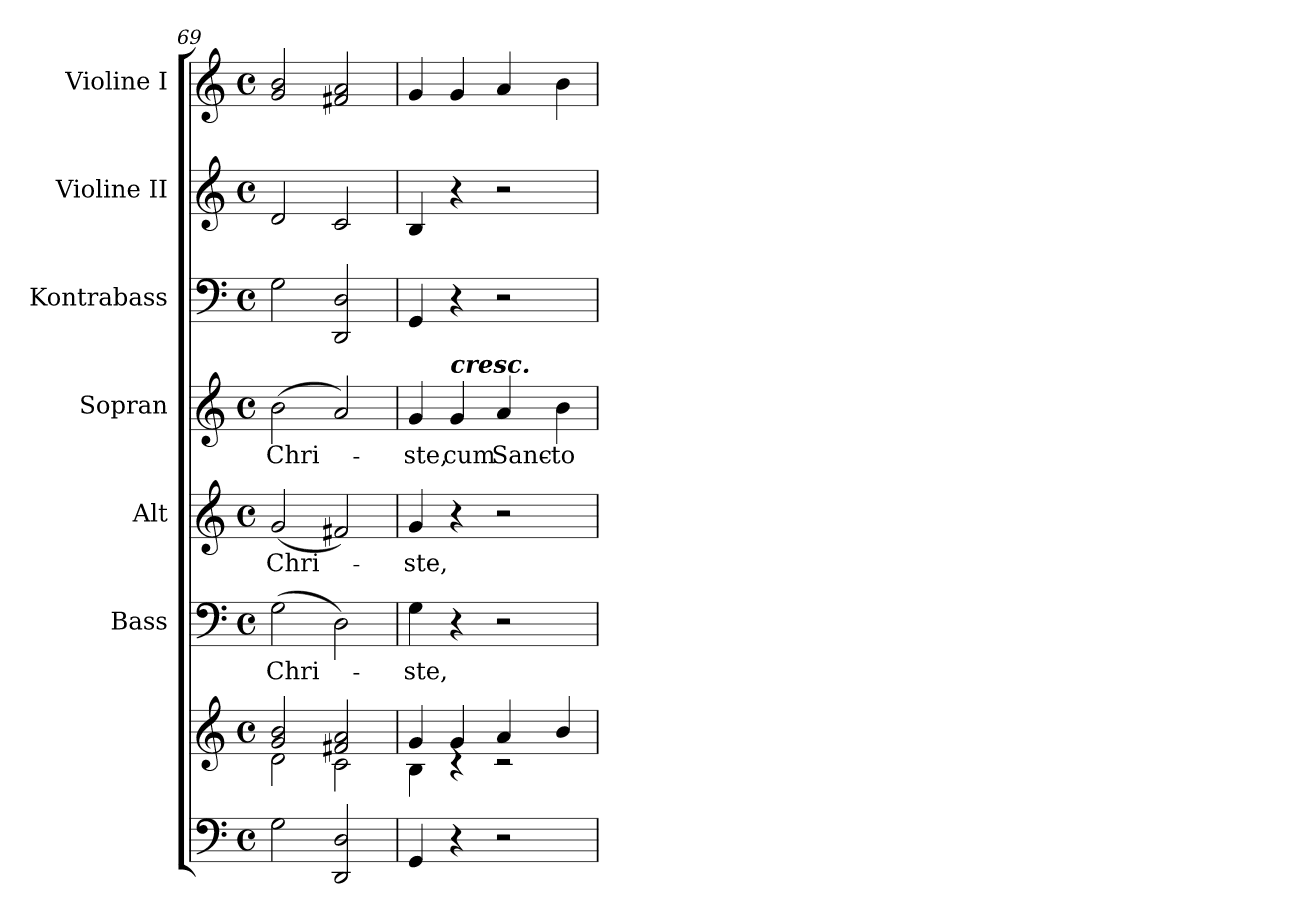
**kern	**kern	**kern	**text	**kern	**text	**kern	**text	**kern	**kern	**kern
*part7	*part7	*part6	*part6	*part5	*part5	*part4	*part4	*part3	*part2	*part1
*staff8	*staff7	*staff6	*staff6	*staff5	*staff5	*staff4	*staff4	*staff3	*staff2	*staff1
*	*	*I"Bass	*	*I"Alt	*	*I"Sopran	*	*I"Kontrabass	*I"Violine II	*I"Violine I
*	*	*I'B.	*	*I'A.	*	*I'S.	*	*I'Kb.	*I'Vl. II	*I'Vl. I
!!LO:LB:g=z
*clefF4	*clefG2	*clefF4	*	*clefG2	*	*clefG2	*	*clefF4	*clefG2	*clefG2
*	*	*	*	*	*	*	*	*ITrd7c12	*	*
*k[]	*k[]	*k[]	*	*k[]	*	*k[]	*	*k[]	*k[]	*k[]
*C:	*C:	*C:	*	*C:	*	*C:	*	*C:	*C:	*C:
*M4/4	*M4/4	*M4/4	*	*M4/4	*	*M4/4	*	*M4/4	*M4/4	*M4/4
*met(c)	*met(c)	*met(c)	*	*met(c)	*	*met(c)	*	*met(c)	*met(c)	*met(c)
=69	=69	=69	=69	=69	=69	=69	=69	=69	=69	=69
*	*^	*	*	*	*	*	*	*	*	*
!	!	!	!	!LO:LY:b	!	!LO:LY:b	!	!LO:LY:b	!	!	!
2G\	2g/ 2b/	2d\	(>2G\	Chri-	(<2g/	Chri-	(>2b\	Chri-	2GG\	2d/	2g/ 2b/
2DD/ 2D/	2f#X/ 2a/	2c\	2D\)	.	2f#X/)	.	2a/)	.	2DDD/ 2DD/	2c/	2f#X/ 2a/
=70	=70	=70	=70	=70	=70	=70	=70	=70	=70	=70	=70
!	!	!	!	!LO:LY:b	!	!LO:LY:b	!	!LO:LY:b	!	!	!
4GG/	4g/	4B\	4G\	-ste,	4g/	-ste,	4g/	-ste,	4GGG/	4B/	4g/
!	!	!	!	!	!	!	!LO:TX:a:Bi:t=cresc.	!	!	!	!
!	!	!	!	!	!	!	!	!LO:LY:b	!	!	!
4r	4g/	4rB	4r	.	4r	.	4g/	cum	4r	4r	4g/
!	!	!	!	!	!	!	!	!LO:LY:b	!	!	!
2r	4a/	2rc	2r	.	2r	.	4a/	Sanc-	2r	2r	4a/
!	!	!	!	!	!	!	!	!LO:LY:b	!	!	!
.	4b/	.	.	.	.	.	4b\	-to	.	.	4b\
*	*v	*v	*	*	*	*	*	*	*	*	*
=	=	=	=	=	=	=	=	=	=	=
*-	*-	*-	*-	*-	*-	*-	*-	*-	*-	*-
